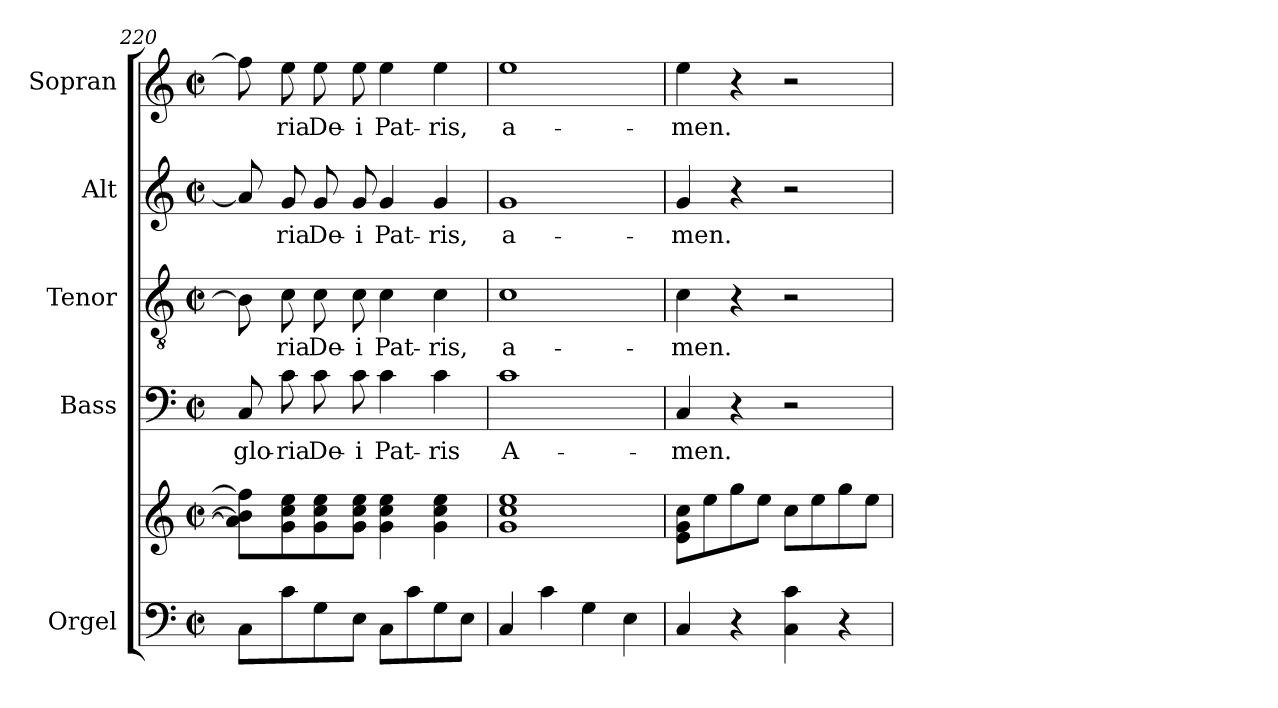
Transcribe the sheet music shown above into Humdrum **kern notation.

**kern	**kern	**kern	**text	**kern	**text	**kern	**text	**kern	**text
*part5	*part5	*part4	*part4	*part3	*part3	*part2	*part2	*part1	*part1
*staff6	*staff5	*staff4	*staff4	*staff3	*staff3	*staff2	*staff2	*staff1	*staff1
*I"Orgel	*	*I"Bass	*	*I"Tenor	*	*I"Alt	*	*I"Sopran	*
*I'Org.	*	*I'B	*	*I'T	*	*I'A	*	*I'S	*
*clefF4	*clefG2	*clefF4	*	*clefGv2	*	*clefG2	*	*clefG2	*
*k[]	*k[]	*k[]	*	*k[]	*	*k[]	*	*k[]	*
*C:	*C:	*C:	*	*C:	*	*C:	*	*C:	*
*M2/2	*M2/2	*M2/2	*	*M2/2	*	*M2/2	*	*M2/2	*
*met(c|)	*met(c|)	*met(c|)	*	*met(c|)	*	*met(c|)	*	*met(c|)	*
=220	=220	=220	=220	=220	=220	=220	=220	=220	=220
!	!	!	!LO:LY:b	!	!	!	!	!	!
8C\L	8a-\] 8b\] 8ff\]L	8C/	glo-	8B\]	.	8a-/]	.	8ff\]	.
!	!	!	!LO:LY:b	!	!LO:LY:b	!	!LO:LY:b	!	!LO:LY:b
8c\	8g\ 8cc\ 8ee\	8c\	-ria	8c\	-ria	8g/	-ria	8ee\	-ria
!	!	!	!LO:LY:b	!	!LO:LY:b	!	!LO:LY:b	!	!LO:LY:b
8G\	8g\ 8cc\ 8ee\	8c\	De-	8c\	De-	8g/	De-	8ee\	De-
!	!	!	!LO:LY:b	!	!LO:LY:b	!	!LO:LY:b	!	!LO:LY:b
8E\J	8g\ 8cc\ 8ee\J	8c\	-i	8c\	-i	8g/	-i	8ee\	-i
!	!	!	!LO:LY:b	!	!LO:LY:b	!	!LO:LY:b	!	!LO:LY:b
8C\L	4g\ 4cc\ 4ee\	4c\	Pat-	4c\	Pat-	4g/	Pat-	4ee\	Pat-
8c\	.	.	.	.	.	.	.	.	.
!	!	!	!LO:LY:b	!	!LO:LY:b	!	!LO:LY:b	!	!LO:LY:b
8G\	4g\ 4cc\ 4ee\	4c\	-ris	4c\	-ris,	4g/	-ris,	4ee\	-ris,
8E\J	.	.	.	.	.	.	.	.	.
=221	=221	=221	=221	=221	=221	=221	=221	=221	=221
!	!	!	!LO:LY:b	!	!LO:LY:b	!	!LO:LY:b	!	!LO:LY:b
4C/	1g 1cc 1ee	1c	A-	1c	a-	1g	a-	1ee	a-
4c\	.	.	.	.	.	.	.	.	.
4G\	.	.	.	.	.	.	.	.	.
4E\	.	.	.	.	.	.	.	.	.
=222	=222	=222	=222	=222	=222	=222	=222	=222	=222
!	!	!	!LO:LY:b	!	!LO:LY:b	!	!LO:LY:b	!	!LO:LY:b
4C/	8e\ 8g\ 8cc\L	4C/	-men.	4c\	-men.	4g/	-men.	4ee\	-men.
.	8ee\	.	.	.	.	.	.	.	.
4r	8gg\	4r	.	4r	.	4r	.	4r	.
.	8ee\J	.	.	.	.	.	.	.	.
4C\ 4c\	8cc\L	2r	.	2r	.	2r	.	2r	.
.	8ee\	.	.	.	.	.	.	.	.
4r	8gg\	.	.	.	.	.	.	.	.
.	8ee\J	.	.	.	.	.	.	.	.
=	=	=	=	=	=	=	=	=	=
*-	*-	*-	*-	*-	*-	*-	*-	*-	*-
